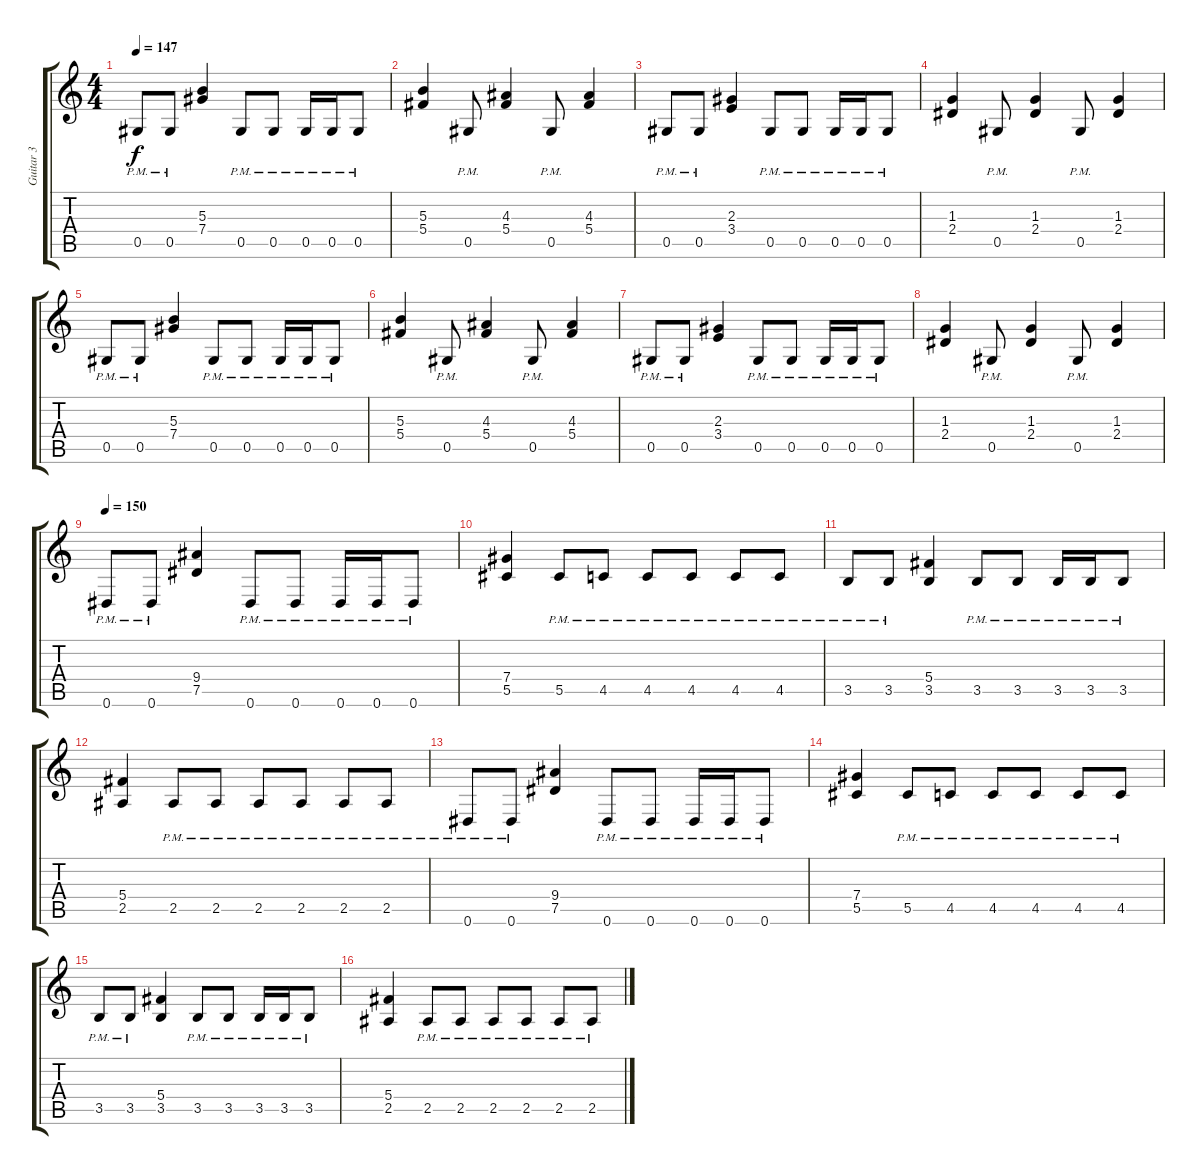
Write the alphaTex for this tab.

\track ("Guitar 3" "Guitar 3") {instrument overdrivenguitar}
\staff {score tabs}
\tuning (Eb4 Bb3 Gb3 Db3 Ab2 Eb2) {hide}
\ts (4 4)
\section ("" "")
\tempo 147
\clef g2
\ks c
0.5{pm}.8{dy f volume 10 balance 14 instrument overdrivenguitar} 0.5{pm}.8 (5.3 7.4).4 0.5{pm}.8 0.5{pm}.8 0.5{pm}.16 0.5{pm}.16 0.5{pm}.8 |
(5.3 5.4).4 0.5{pm}.8 (4.3 5.4).4 0.5{pm}.8 (4.3 5.4).4 |
0.5{pm}.8 0.5{pm}.8 (2.3 3.4).4 0.5{pm}.8 0.5{pm}.8 0.5{pm}.16 0.5{pm}.16 0.5{pm}.8 |
(1.3 2.4).4 0.5{pm}.8 (1.3 2.4).4 0.5{pm}.8 (1.3 2.4).4 |
0.5{pm}.8 0.5{pm}.8 (5.3 7.4).4 0.5{pm}.8 0.5{pm}.8 0.5{pm}.16 0.5{pm}.16 0.5{pm}.8 |
(5.3 5.4).4 0.5{pm}.8 (4.3 5.4).4 0.5{pm}.8 (4.3 5.4).4 |
0.5{pm}.8 0.5{pm}.8 (2.3 3.4).4 0.5{pm}.8 0.5{pm}.8 0.5{pm}.16 0.5{pm}.16 0.5{pm}.8 |
(1.3 2.4).4 0.5{pm}.8 (1.3 2.4).4 0.5{pm}.8 (1.3 2.4).4 |
\section ("" "")
\tempo 150
0.6{pm}.8 0.6{pm}.8 (9.4 7.5).4 0.6{pm}.8 0.6{pm}.8 0.6{pm}.16 0.6{pm}.16 0.6{pm}.8 |
(7.4 5.5).4 5.5{pm}.8 4.5{pm}.8 4.5{pm}.8 4.5{pm}.8 4.5{pm}.8 4.5{pm}.8 |
3.5{pm}.8 3.5{pm}.8 (5.4 3.5).4 3.5{pm}.8 3.5{pm}.8 3.5{pm}.16 3.5{pm}.16 3.5{pm}.8 |
(5.4 2.5).4 2.5{pm}.8 2.5{pm}.8 2.5{pm}.8 2.5{pm}.8 2.5{pm}.8 2.5{pm}.8 |
0.6{pm}.8 0.6{pm}.8 (9.4 7.5).4 0.6{pm}.8 0.6{pm}.8 0.6{pm}.16 0.6{pm}.16 0.6{pm}.8 |
(7.4 5.5).4 5.5{pm}.8 4.5{pm}.8 4.5{pm}.8 4.5{pm}.8 4.5{pm}.8 4.5{pm}.8 |
3.5{pm}.8 3.5{pm}.8 (5.4 3.5).4 3.5{pm}.8 3.5{pm}.8 3.5{pm}.16 3.5{pm}.16 3.5{pm}.8 |
(5.4 2.5).4 2.5{pm}.8 2.5{pm}.8 2.5{pm}.8 2.5{pm}.8 2.5{pm}.8 2.5{pm}.8
